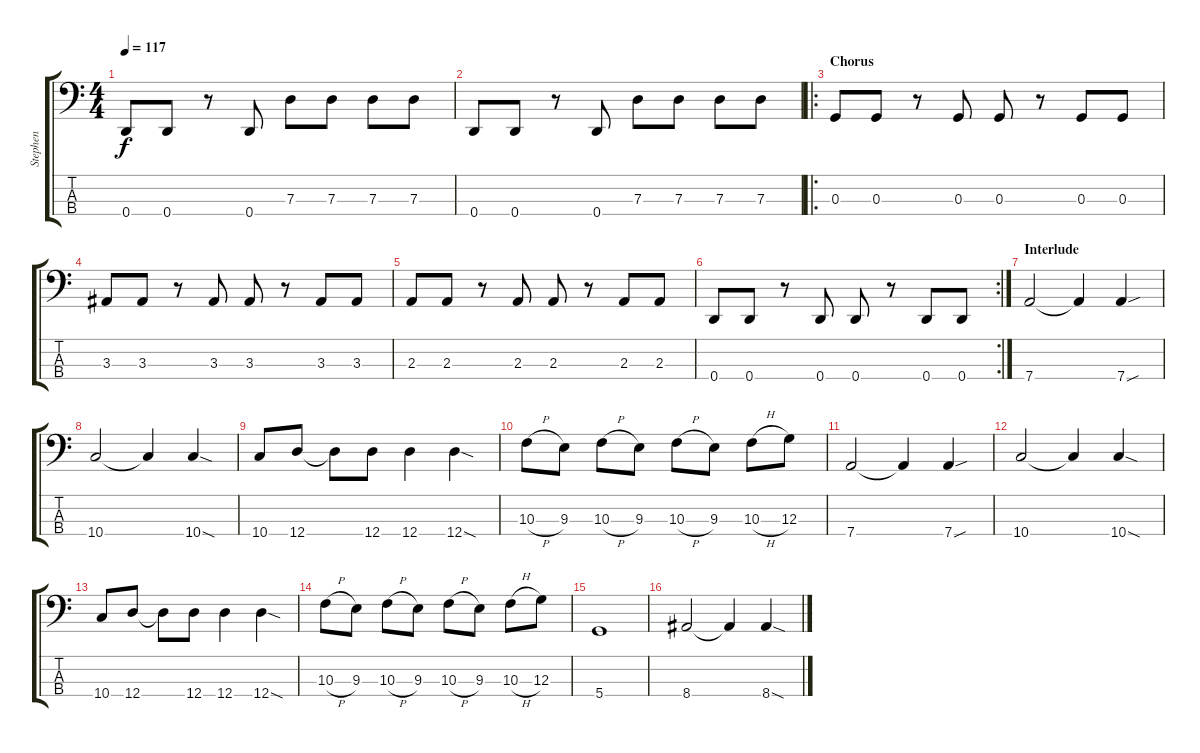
\track ("Stephen" "Stephen") {instrument electricbassfinger}
\staff {score tabs}
\tuning (F2 C2 G1 D1) {hide}
\ts (4 4)
\tempo 117
\clef f4
\ks c
0.4.8{dy f} 0.4.8 r.8 0.4.8 7.3.8 7.3.8 7.3.8 7.3.8 |
0.4.8 0.4.8 r.8 0.4.8 7.3.8 7.3.8 7.3.8 7.3.8 |
\ro
\section ("" "Chorus")
0.3.8 0.3.8 r.8 0.3.8 0.3.8 r.8 0.3.8 0.3.8 |
3.3.8 3.3.8 r.8 3.3.8 3.3.8 r.8 3.3.8 3.3.8 |
2.3.8 2.3.8 r.8 2.3.8 2.3.8 r.8 2.3.8 2.3.8 |
\rc 2
0.4.8 0.4.8 r.8 0.4.8 0.4.8 r.8 0.4.8 0.4.8 |
\section ("" "Interlude")
7.4.2 7.4{t}.4 7.4{sou}.4 |
10.4.2 10.4{t}.4 10.4{sod}.4 |
10.4.8 12.4.8 12.4{t}.8 12.4.8 12.4.4 12.4{sod}.4 |
10.3{h}.8 9.3.8 10.3{h}.8 9.3.8 10.3{h}.8 9.3.8 10.3{h}.8 12.3.8 |
7.4.2 7.4{t}.4 7.4{sou}.4 |
10.4.2 10.4{t}.4 10.4{sod}.4 |
10.4.8 12.4.8 12.4{t}.8 12.4.8 12.4.4 12.4{sod}.4 |
10.3{h}.8 9.3.8 10.3{h}.8 9.3.8 10.3{h}.8 9.3.8 10.3{h}.8 12.3.8 |
5.4.1 |
8.4.2 8.4{t}.4 8.4{sod}.4
